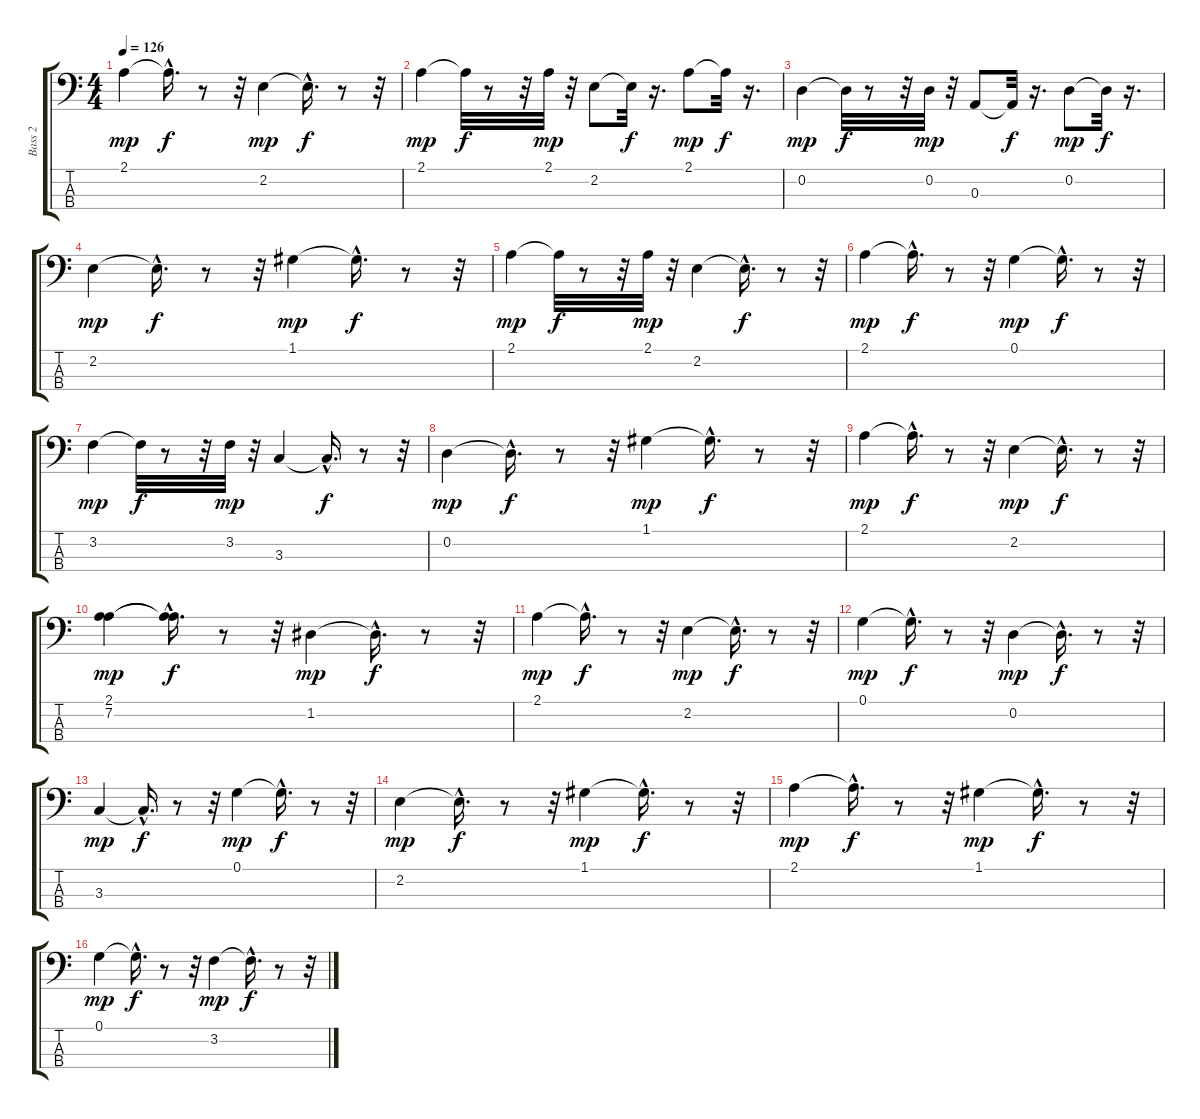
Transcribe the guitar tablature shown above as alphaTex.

\track ("Bass 2" "Bass 2") {instrument fretlessbass}
\staff {score tabs}
\tuning (G2 D2 A1 E1) {hide}
\ts (4 4)
\tempo 126
\clef f4
\ks c
2.1.4{dy mp} 2.1{hac t}.16{d dy f} r.8 r.32 2.2.4{dy mp} 2.2{hac t}.16{d dy f} r.8 r.32 |
2.1.4{dy mp} 2.1{t}.32{dy f} r.8 r.32 2.1.32{dy mp} r.32 2.2.8 2.2{t}.32{dy f} r.16{d} 2.1.8{dy mp} 2.1{t}.32{dy f} r.16{d} |
0.2.4{dy mp} 0.2{t}.32{dy f} r.8 r.32 0.2.32{dy mp} r.32 0.3.8 0.3{t}.32{dy f} r.16{d} 0.2.8{dy mp} 0.2{t}.32{dy f} r.16{d} |
2.2.4{dy mp} 2.2{hac t}.16{d dy f} r.8 r.32 1.1.4{dy mp} 1.1{hac t}.16{d dy f} r.8 r.32 |
2.1.4{dy mp} 2.1{t}.32{dy f} r.8 r.32 2.1.32{dy mp} r.32 2.2.4 2.2{hac t}.16{d dy f} r.8 r.32 |
2.1.4{dy mp} 2.1{hac t}.16{d dy f} r.8 r.32 0.1.4{dy mp} 0.1{hac t}.16{d dy f} r.8 r.32 |
3.2.4{dy mp} 3.2{t}.32{dy f} r.8 r.32 3.2.32{dy mp} r.32 3.3.4 3.3{hac t}.16{d dy f} r.8 r.32 |
0.2.4{dy mp} 0.2{hac t}.16{d dy f} r.8 r.32 1.1.4{dy mp} 1.1{hac t}.16{d dy f} r.8 r.32 |
2.1.4{dy mp} 2.1{hac t}.16{d dy f} r.8 r.32 2.2.4{dy mp} 2.2{hac t}.16{d dy f} r.8 r.32 |
(2.1 7.2).4{dy mp} (2.1{hac t} 7.2{hac t}).16{d dy f} r.8 r.32 1.2.4{dy mp} 1.2{hac t}.16{d dy f} r.8 r.32 |
2.1.4{dy mp} 2.1{hac t}.16{d dy f} r.8 r.32 2.2.4{dy mp} 2.2{hac t}.16{d dy f} r.8 r.32 |
0.1.4{dy mp} 0.1{hac t}.16{d dy f} r.8 r.32 0.2.4{dy mp} 0.2{hac t}.16{d dy f} r.8 r.32 |
3.3.4{dy mp} 3.3{hac t}.16{d dy f} r.8 r.32 0.1.4{dy mp} 0.1{hac t}.16{d dy f} r.8 r.32 |
2.2.4{dy mp} 2.2{hac t}.16{d dy f} r.8 r.32 1.1.4{dy mp} 1.1{hac t}.16{d dy f} r.8 r.32 |
2.1.4{dy mp} 2.1{hac t}.16{d dy f} r.8 r.32 1.1.4{dy mp} 1.1{hac t}.16{d dy f} r.8 r.32 |
0.1.4{dy mp} 0.1{hac t}.16{d dy f} r.8 r.32 3.2.4{dy mp} 3.2{hac t}.16{d dy f} r.8 r.32
